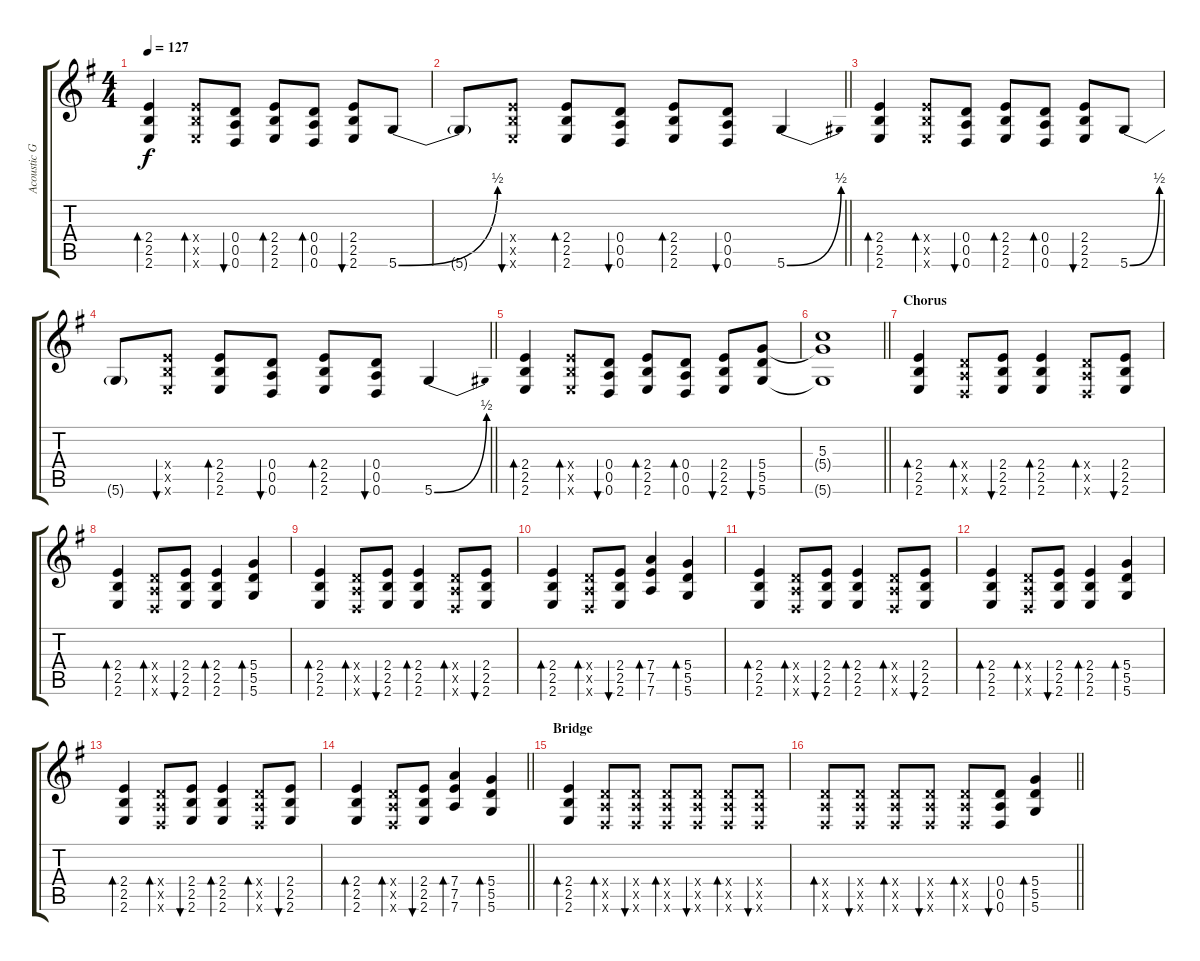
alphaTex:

\track ("Acoustic Guitar" "Acoustic G") {instrument acousticguitarsteel}
\staff {score tabs}
\tuning (E4 B3 G3 D3 A2 D2) {hide}
\ts (4 4)
\tempo 127
\clef g2
\ks eminor
(2.4 2.5 2.6).4{bd 60 dy f} (2.4{x} 2.5{x} 2.6{x}).8{bd 60} (0.4 0.5 0.6).8{bu 60} (2.4 2.5 2.6).8{bd 60} (0.4 0.5 0.6).8{bd 60} (2.4 2.5 2.6).8{bu 60} 5.6{be (bend 0 0 60 2)}.8 |
\barLineRight lightlight
5.6{t}.8 (2.4{x} 2.5{x} 2.6{x}).8{bu 60} (2.4 2.5 2.6).8{bd 60} (0.4 0.5 0.6).8{bu 60} (2.4 2.5 2.6).8{bd 60} (0.4 0.5 0.6).8{bu 60} 5.6{be (bend 0 0 60 2)}.4 |
(2.4 2.5 2.6).4{bd 60} (2.4{x} 2.5{x} 2.6{x}).8{bd 60} (0.4 0.5 0.6).8{bu 60} (2.4 2.5 2.6).8{bd 60} (0.4 0.5 0.6).8{bd 60} (2.4 2.5 2.6).8{bu 60} 5.6{be (bend 0 0 60 2)}.8 |
\barLineRight lightlight
5.6{t}.8 (2.4{x} 2.5{x} 2.6{x}).8{bu 60} (2.4 2.5 2.6).8{bd 60} (0.4 0.5 0.6).8{bu 60} (2.4 2.5 2.6).8{bd 60} (0.4 0.5 0.6).8{bu 60} 5.6{be (bend 0 0 60 2)}.4 |
(2.4 2.5 2.6).4{bd 60} (2.4{x} 2.5{x} 2.6{x}).8{bd 60} (0.4 0.5 0.6).8{bu 60} (2.4 2.5 2.6).8{bd 60} (0.4 0.5 0.6).8{bd 60} (2.4 2.5 2.6).8{bu 60} (5.4 5.5 5.6).8{bu 60} |
\barLineRight lightlight
(5.3 5.4{t} 5.6{t}).1 |
\section ("" "Chorus")
(2.4 2.5 2.6).4{bd 60} (0.4{x} 0.5{x} 0.6{x}).8{bd 60} (2.4 2.5 2.6).8{bu 60} (2.4 2.5 2.6).4{bd 60} (0.4{x} 0.5{x} 0.6{x}).8{bd 60} (2.4 2.5 2.6).8{bu 60} |
(2.4 2.5 2.6).4{bd 60} (0.4{x} 0.5{x} 0.6{x}).8{bd 60} (2.4 2.5 2.6).8{bu 60} (2.4 2.5 2.6).4{bd 60} (5.4 5.5 5.6).4{bd 60} |
(2.4 2.5 2.6).4{bd 60} (0.4{x} 0.5{x} 0.6{x}).8{bd 60} (2.4 2.5 2.6).8{bu 60} (2.4 2.5 2.6).4{bd 60} (0.4{x} 0.5{x} 0.6{x}).8{bd 60} (2.4 2.5 2.6).8{bu 60} |
(2.4 2.5 2.6).4{bd 60} (0.4{x} 0.5{x} 0.6{x}).8{bd 60} (2.4 2.5 2.6).8{bu 60} (7.4 7.5 7.6).4{bd 60} (5.4 5.5 5.6).4{bd 60} |
(2.4 2.5 2.6).4{bd 60} (0.4{x} 0.5{x} 0.6{x}).8{bd 60} (2.4 2.5 2.6).8{bu 60} (2.4 2.5 2.6).4{bd 60} (0.4{x} 0.5{x} 0.6{x}).8{bd 60} (2.4 2.5 2.6).8{bu 60} |
(2.4 2.5 2.6).4{bd 60} (0.4{x} 0.5{x} 0.6{x}).8{bd 60} (2.4 2.5 2.6).8{bu 60} (2.4 2.5 2.6).4{bd 60} (5.4 5.5 5.6).4{bd 60} |
(2.4 2.5 2.6).4{bd 60} (0.4{x} 0.5{x} 0.6{x}).8{bd 60} (2.4 2.5 2.6).8{bu 60} (2.4 2.5 2.6).4{bd 60} (0.4{x} 0.5{x} 0.6{x}).8{bd 60} (2.4 2.5 2.6).8{bu 60} |
\barLineRight lightlight
(2.4 2.5 2.6).4{bd 60} (0.4{x} 0.5{x} 0.6{x}).8{bd 60} (2.4 2.5 2.6).8{bu 60} (7.4 7.5 7.6).4{bd 60} (5.4 5.5 5.6).4{bd 60} |
\section ("" "Bridge")
(2.4 2.5 2.6).4{bd 60} (0.4{x} 0.5{x} 0.6{x}).8{bd 60} (0.4{x} 0.5{x} 0.6{x}).8{bu 60} (0.4{x} 0.5{x} 0.6{x}).8{bd 60} (0.4{x} 0.5{x} 0.6{x}).8{bu 60} (0.4{x} 0.5{x} 0.6{x}).8{bd 60} (0.4{x} 0.5{x} 0.6{x}).8{bu 60} |
\barLineRight lightlight
(0.4{x} 0.5{x} 0.6{x}).8{bd 60} (0.4{x} 0.5{x} 0.6{x}).8{bu 60} (0.4{x} 0.5{x} 0.6{x}).8{bd 60} (0.4{x} 0.5{x} 0.6{x}).8{bu 60} (0.4{x} 0.5{x} 0.6{x}).8{bd 60} (0.4 0.5 0.6).8{bu 60} (5.4 5.5 5.6).4{bd 60}
